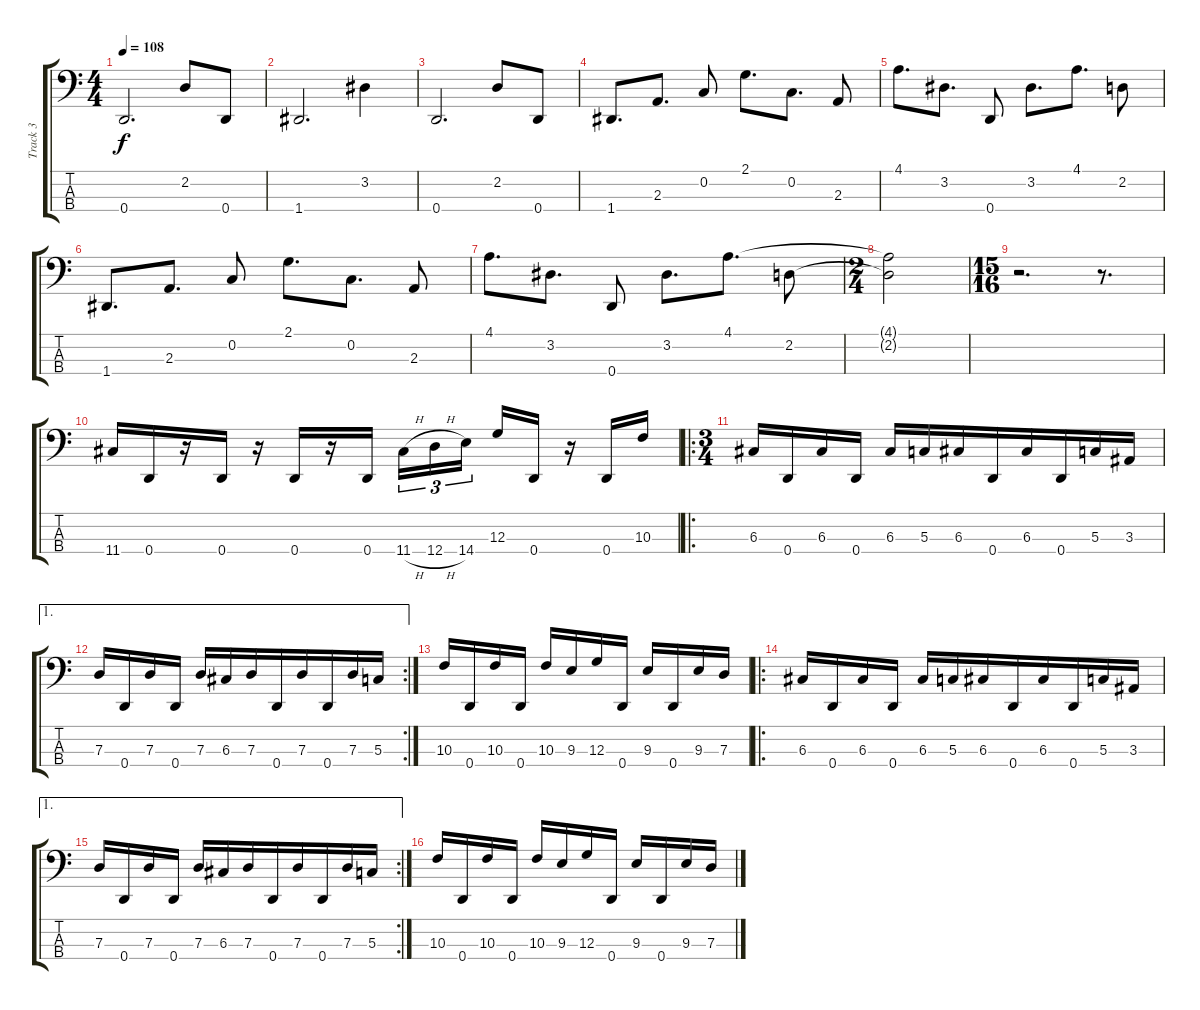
\track ("Track 3" "Track 3") {instrument electricbassfinger}
\staff {score tabs}
\tuning (F2 C2 G1 D1) {hide}
\ts (4 4)
\tempo 108
\clef f4
\ks c
0.4.2{d dy f} 2.2.8 0.4.8 |
1.4.2{d} 3.2.4 |
0.4.2{d} 2.2.8 0.4.8 |
1.4.8{d} 2.3.8{d} 0.2.8 2.1.8{d} 0.2.8{d} 2.3.8 |
4.1.8{d} 3.2.8{d} 0.4.8 3.2.8{d} 4.1.8{d} 2.2.8 |
1.4.8{d} 2.3.8{d} 0.2.8 2.1.8{d} 0.2.8{d} 2.3.8 |
4.1.8{d} 3.2.8{d} 0.4.8 3.2.8{d} 4.1.8{d} 2.2.8 |
\ts (2 4)
(4.1{t} 2.2{t}).2 |
\ts (15 16)
r.2{d} r.8{d} |
11.4.16 0.4.16 r.16 0.4.16 r.16 0.4.16 r.16 0.4.16{beam splitsecondary} 11.4{h}.16{tu (3 2)} 12.4{h}.16{tu (3 2)} 14.4.16{tu (3 2) beam splitsecondary} 12.3.16 0.4.16 r.16 0.4.16 10.3.16 |
\ro
\ts (3 4)
6.3.16 0.4.16 6.3.16 0.4.16 6.3.16 5.3.16 6.3.16 0.4.16{beam merge} 6.3.16 0.4.16 5.3.16 3.3.16 |
\ae 1
\rc 2
7.3.16{beam merge} 0.4.16{beam merge} 7.3.16{beam merge} 0.4.16 7.3.16 6.3.16{beam merge} 7.3.16{beam merge} 0.4.16{beam merge} 7.3.16{beam merge} 0.4.16 7.3.16{beam merge} 5.3.16 |
10.3.16 0.4.16 10.3.16 0.4.16 10.3.16 9.3.16 12.3.16 0.4.16 9.3.16 0.4.16 9.3.16 7.3.16 |
\ro
6.3.16 0.4.16 6.3.16 0.4.16 6.3.16 5.3.16 6.3.16 0.4.16{beam merge} 6.3.16 0.4.16 5.3.16 3.3.16 |
\ae 1
\rc 2
7.3.16{beam merge} 0.4.16{beam merge} 7.3.16{beam merge} 0.4.16 7.3.16 6.3.16{beam merge} 7.3.16{beam merge} 0.4.16{beam merge} 7.3.16{beam merge} 0.4.16 7.3.16{beam merge} 5.3.16 |
10.3.16 0.4.16 10.3.16 0.4.16 10.3.16 9.3.16 12.3.16 0.4.16 9.3.16 0.4.16 9.3.16 7.3.16
